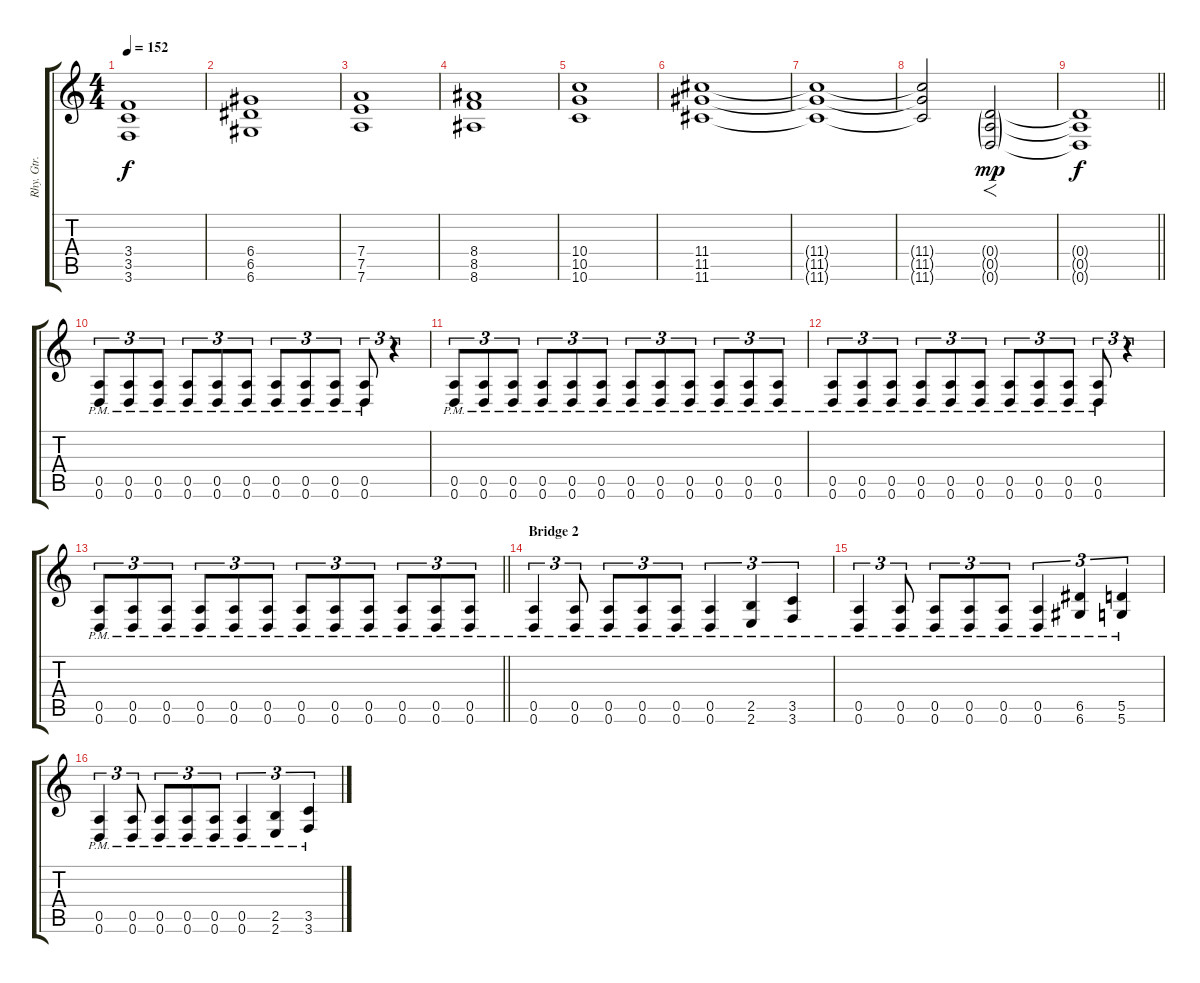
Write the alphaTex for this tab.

\track ("Rhy. Gtr. 2" "Rhy. Gtr. ") {instrument distortionguitar}
\staff {score tabs}
\tuning (E4 B3 G3 D3 A2 D2) {hide}
\ts (4 4)
\tempo 152
\clef g2
\ks c
(3.4 3.5 3.6).1{dy f} |
(6.4 6.5 6.6).1 |
(7.4 7.5 7.6).1 |
(8.4 8.5 8.6).1 |
(10.4 10.5 10.6).1 |
(11.4 11.5 11.6).1 |
(11.4{t} 11.5{t} 11.6{t}).1 |
(11.4{t} 11.5{t} 11.6{t}).2 (0.4{g} 0.5{g} 0.6{g}).2{f dy mp} |
\barLineRight lightlight
(0.4{t} 0.5{t} 0.6{t}).1{dy f} |
\section ("" "")
(0.5{pm} 0.6{pm}).8{tu (3 2) volume 4} (0.5{pm} 0.6{pm}).8{tu (3 2)} (0.5{pm} 0.6{pm}).8{tu (3 2)} (0.5{pm} 0.6{pm}).8{tu (3 2)} (0.5{pm} 0.6{pm}).8{tu (3 2)} (0.5{pm} 0.6{pm}).8{tu (3 2)} (0.5{pm} 0.6{pm}).8{tu (3 2)} (0.5{pm} 0.6{pm}).8{tu (3 2)} (0.5{pm} 0.6{pm}).8{tu (3 2)} (0.5{pm} 0.6{pm}).8{tu (3 2)} r.4{tu (3 2)} |
(0.5{pm} 0.6{pm}).8{tu (3 2)} (0.5{pm} 0.6{pm}).8{tu (3 2)} (0.5{pm} 0.6{pm}).8{tu (3 2)} (0.5{pm} 0.6{pm}).8{tu (3 2)} (0.5{pm} 0.6{pm}).8{tu (3 2)} (0.5{pm} 0.6{pm}).8{tu (3 2)} (0.5{pm} 0.6{pm}).8{tu (3 2)} (0.5{pm} 0.6{pm}).8{tu (3 2)} (0.5{pm} 0.6{pm}).8{tu (3 2)} (0.5{pm} 0.6{pm}).8{tu (3 2)} (0.5{pm} 0.6{pm}).8{tu (3 2)} (0.5{pm} 0.6{pm}).8{tu (3 2)} |
(0.5{pm} 0.6{pm}).8{tu (3 2)} (0.5{pm} 0.6{pm}).8{tu (3 2)} (0.5{pm} 0.6{pm}).8{tu (3 2)} (0.5{pm} 0.6{pm}).8{tu (3 2)} (0.5{pm} 0.6{pm}).8{tu (3 2)} (0.5{pm} 0.6{pm}).8{tu (3 2)} (0.5{pm} 0.6{pm}).8{tu (3 2)} (0.5{pm} 0.6{pm}).8{tu (3 2)} (0.5{pm} 0.6{pm}).8{tu (3 2)} (0.5{pm} 0.6{pm}).8{tu (3 2)} r.4{tu (3 2)} |
\barLineRight lightlight
(0.5{pm} 0.6{pm}).8{tu (3 2)} (0.5{pm} 0.6{pm}).8{tu (3 2)} (0.5{pm} 0.6{pm}).8{tu (3 2)} (0.5{pm} 0.6{pm}).8{tu (3 2)} (0.5{pm} 0.6{pm}).8{tu (3 2)} (0.5{pm} 0.6{pm}).8{tu (3 2)} (0.5{pm} 0.6{pm}).8{tu (3 2)} (0.5{pm} 0.6{pm}).8{tu (3 2)} (0.5{pm} 0.6{pm}).8{tu (3 2)} (0.5{pm} 0.6{pm}).8{tu (3 2)} (0.5{pm} 0.6{pm}).8{tu (3 2)} (0.5{pm} 0.6{pm}).8{tu (3 2)} |
\section ("" "Bridge 2")
(0.5{pm} 0.6{pm}).4{tu (3 2) volume 5} (0.5{pm} 0.6{pm}).8{tu (3 2)} (0.5{pm} 0.6{pm}).8{tu (3 2)} (0.5{pm} 0.6{pm}).8{tu (3 2)} (0.5{pm} 0.6{pm}).8{tu (3 2)} (0.5{pm} 0.6{pm}).4{tu (3 2)} (2.5{pm} 2.6{pm}).4{tu (3 2)} (3.5{pm} 3.6).4{tu (3 2)} |
(0.5{pm} 0.6{pm}).4{tu (3 2)} (0.5{pm} 0.6{pm}).8{tu (3 2)} (0.5{pm} 0.6{pm}).8{tu (3 2)} (0.5{pm} 0.6{pm}).8{tu (3 2)} (0.5{pm} 0.6{pm}).8{tu (3 2)} (0.5{pm} 0.6{pm}).4{tu (3 2)} (6.5{pm} 6.6{pm}).4{tu (3 2)} (5.5{pm} 5.6).4{tu (3 2)} |
(0.5{pm} 0.6{pm}).4{tu (3 2)} (0.5{pm} 0.6{pm}).8{tu (3 2)} (0.5{pm} 0.6{pm}).8{tu (3 2)} (0.5{pm} 0.6{pm}).8{tu (3 2)} (0.5{pm} 0.6{pm}).8{tu (3 2)} (0.5{pm} 0.6{pm}).4{tu (3 2)} (2.5{pm} 2.6{pm}).4{tu (3 2)} (3.5{pm} 3.6).4{tu (3 2)}
